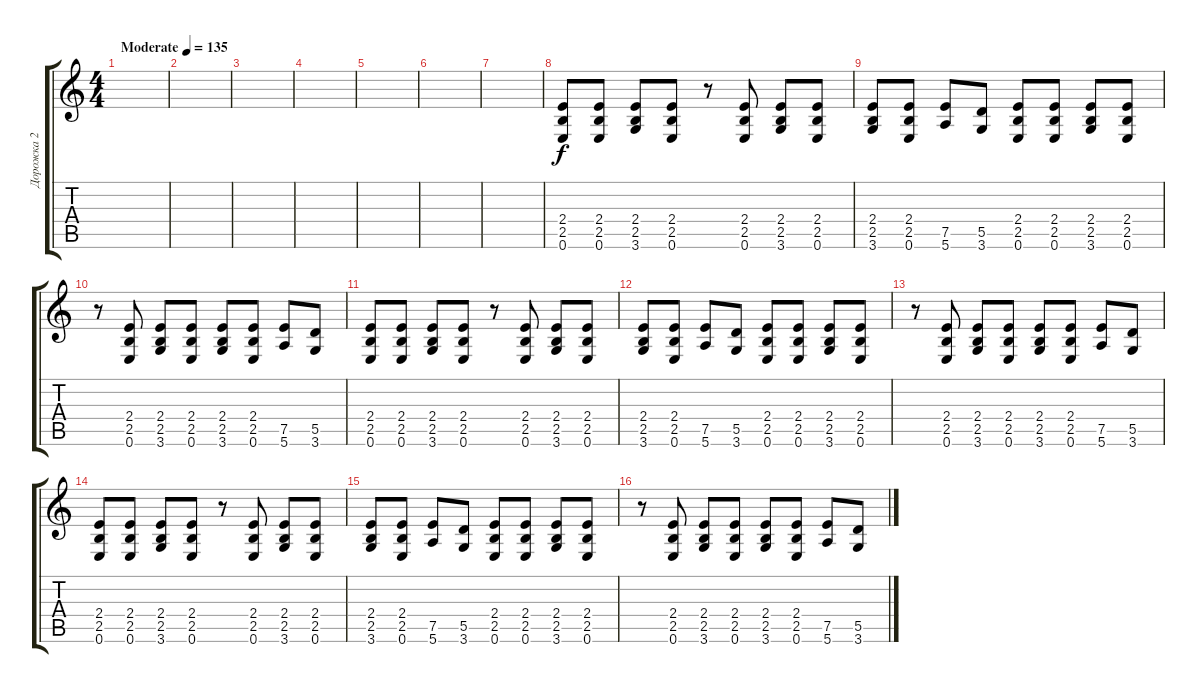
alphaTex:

\track ("Дорожка 2" "Дорожка 2") {instrument acousticguitarsteel}
\staff {score tabs}
\tuning (E4 B3 G3 D3 A2 E2) {hide}
\ts (4 4)
\tempo (135 "Moderate")
\clef g2
\ks c
|
|
|
|
|
|
|
(2.4 2.5 0.6).8 (2.4 2.5 0.6).8 (2.4 2.5 3.6).8 (2.4 2.5 0.6).8 r.8 (2.4 2.5 0.6).8 (2.4 2.5 3.6).8 (2.4 2.5 0.6).8 |
(2.4 2.5 3.6).8 (2.4 2.5 0.6).8 (7.5 5.6).8 (5.5 3.6).8 (2.4 2.5 0.6).8 (2.4 2.5 0.6).8 (2.4 2.5 3.6).8 (2.4 2.5 0.6).8 |
r.8 (2.4 2.5 0.6).8 (2.4 2.5 3.6).8 (2.4 2.5 0.6).8 (2.4 2.5 3.6).8 (2.4 2.5 0.6).8 (7.5 5.6).8 (5.5 3.6).8 |
(2.4 2.5 0.6).8 (2.4 2.5 0.6).8 (2.4 2.5 3.6).8 (2.4 2.5 0.6).8 r.8 (2.4 2.5 0.6).8 (2.4 2.5 3.6).8 (2.4 2.5 0.6).8 |
(2.4 2.5 3.6).8 (2.4 2.5 0.6).8 (7.5 5.6).8 (5.5 3.6).8 (2.4 2.5 0.6).8 (2.4 2.5 0.6).8 (2.4 2.5 3.6).8 (2.4 2.5 0.6).8 |
r.8 (2.4 2.5 0.6).8 (2.4 2.5 3.6).8 (2.4 2.5 0.6).8 (2.4 2.5 3.6).8 (2.4 2.5 0.6).8 (7.5 5.6).8 (5.5 3.6).8 |
(2.4 2.5 0.6).8 (2.4 2.5 0.6).8 (2.4 2.5 3.6).8 (2.4 2.5 0.6).8 r.8 (2.4 2.5 0.6).8 (2.4 2.5 3.6).8 (2.4 2.5 0.6).8 |
(2.4 2.5 3.6).8 (2.4 2.5 0.6).8 (7.5 5.6).8 (5.5 3.6).8 (2.4 2.5 0.6).8 (2.4 2.5 0.6).8 (2.4 2.5 3.6).8 (2.4 2.5 0.6).8 |
r.8 (2.4 2.5 0.6).8 (2.4 2.5 3.6).8 (2.4 2.5 0.6).8 (2.4 2.5 3.6).8 (2.4 2.5 0.6).8 (7.5 5.6).8 (5.5 3.6).8
